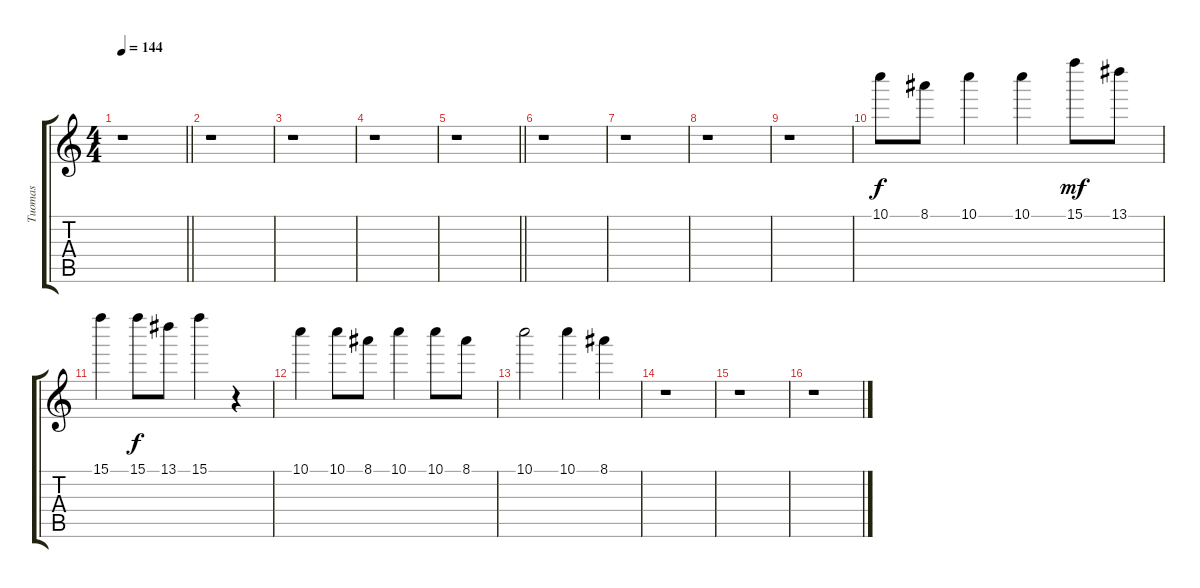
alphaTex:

\track ("Tuomas" "Tuomas") {instrument celesta}
\staff {score tabs}
\tuning (D6 A5 F5 C5 G4 D4) {hide}
\ts (4 4)
\tempo 144
\clef g2
\barLineRight lightlight
\ks c
r.1{dy mf} |
r.1 |
r.1 |
r.1 |
\barLineRight lightlight
r.1 |
r.1 |
r.1 |
r.1 |
r.1 |
10.1.8{dy f volume 13 instrument celesta} 8.1.8 10.1.4 10.1.4 15.1.8{dy mf} 13.1.8 |
15.1.4 15.1.8{dy f} 13.1.8 15.1.4 r.4 |
10.1.4 10.1.8 8.1.8 10.1.4 10.1.8 8.1.8 |
10.1.2 10.1.4 8.1.4 |
r.1 |
r.1 |
r.1
